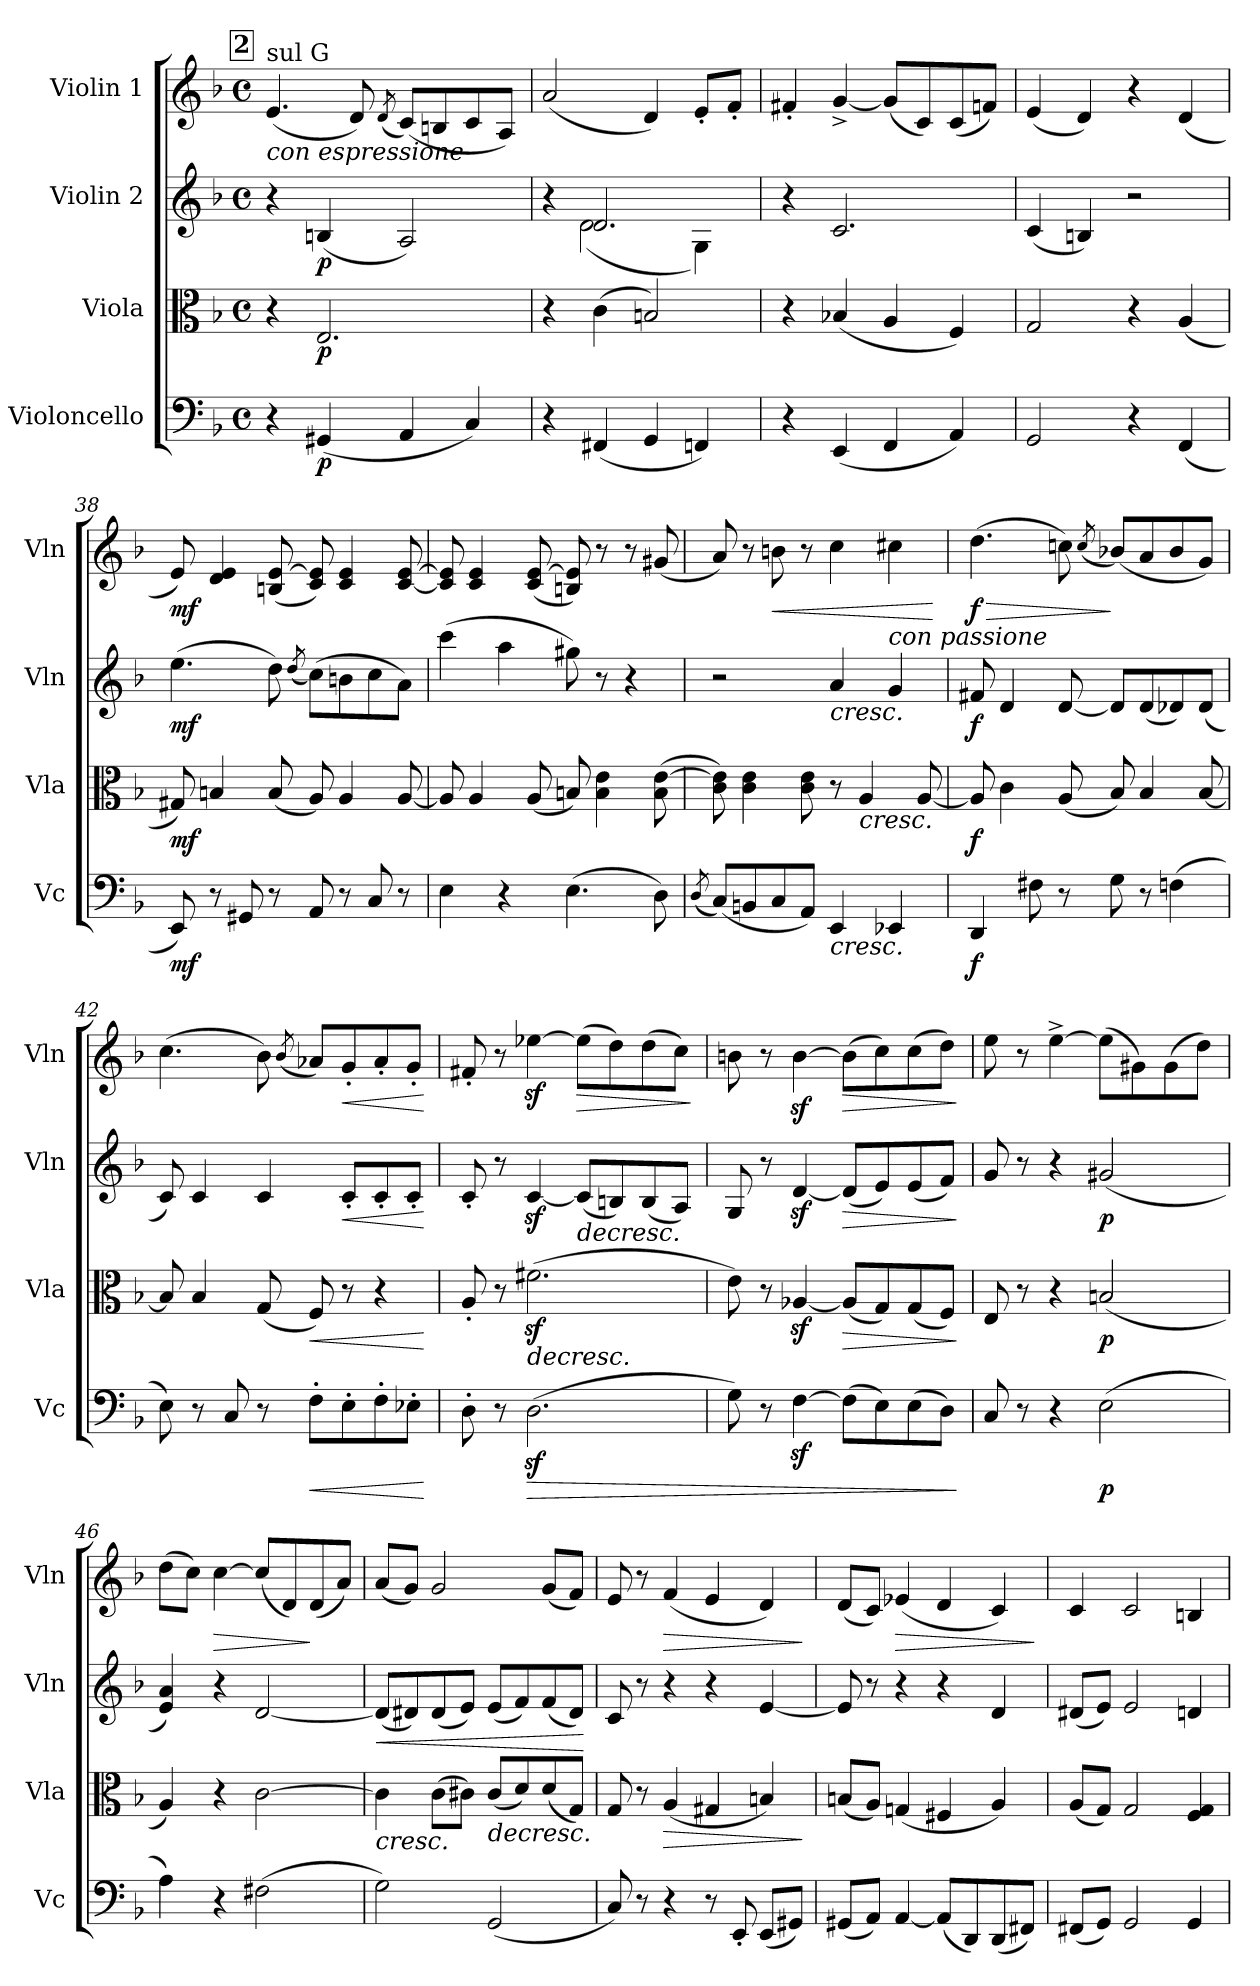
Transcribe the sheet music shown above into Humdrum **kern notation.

**kern	**dynam	**kern	**dynam	**kern	**dynam	**kern	**dynam
*part4	*part4	*part3	*part3	*part2	*part2	*part1	*part1
*staff4	*staff4	*staff3	*staff3	*staff2	*staff2	*staff1	*staff1
*I"Violoncello	*	*I"Viola	*	*I"Violin 2	*	*I"Violin 1	*
*I'Vc	*	*I'Vla	*	*I'Vln	*	*I'Vln	*
!!LO:PB:g=z
*clefF4	*	*clefC3	*	*clefG2	*	*clefG2	*
*k[b-]	*	*k[b-]	*	*k[b-]	*	*k[b-]	*
*M4/4	*	*M4/4	*	*M4/4	*	*M4/4	*
*met(c)	*	*met(c)	*	*met(c)	*	*met(c)	*
!!LO:REH:place=s1:a:B:cj:fs=14:t=2
=34	=34	=34	=34	=34	=34	=34	=34
!	!	!	!	!	!	!LO:TX:a:t=sul G	!
!	!	!	!	!	!	!LO:TX:b:i:t=con espressione	!
4r	.	4r	.	4r	.	(4.e/	.
!	!LO:DY:b	!	!LO:DY:b	!	!LO:DY:b	!	!
(4GG#X/	p	2.E/	p	(4Bn/	p	.	.
.	.	.	.	.	.	8d/)	.
.	.	.	.	.	.	(8qd/	.
4AA/	.	.	.	2A/)	.	(8c/L)	.
.	.	.	.	.	.	8Bn/	.
4C/)	.	.	.	.	.	8c/	.
.	.	.	.	.	.	8A/J)	.
=35	=35	=35	=35	=35	=35	=35	=35
*	*	*	*	*^	*	*	*
4r	.	4r	.	4r	4ryy	.	(2a/	.
(4FF#X/	.	(4c\	.	2.d/	(2d\	.	.	.
4GG/	.	2Bn/)	.	.	.	.	4d/)	.
4FFn/)	.	.	.	.	4G\)	.	8e'/L	.
.	.	.	.	.	.	.	8f'/J	.
*	*	*	*	*v	*v	*	*	*
=36	=36	=36	=36	=36	=36	=36	=36
4r	.	4r	.	4r	.	4f#X'/	.
(4EE/	.	(4B-X/	.	2.c/	.	[4g^/	.
4FF/	.	4A/	.	.	.	(8g/L]	.
.	.	.	.	.	.	8c/)	.
4AA/)	.	4F/)	.	.	.	(8c/	.
.	.	.	.	.	.	8fn/J)	.
=37	=37	=37	=37	=37	=37	=37	=37
2GG/	.	2G/	.	(4c/	.	(4e/	.
.	.	.	.	4Bn/)	.	4d/)	.
4r	.	4r	.	2r	.	4r	.
(4FF/	.	(4A/	.	.	.	(4d/	.
=38	=38	=38	=38	=38	=38	=38	=38
!	!LO:DY:b	!	!LO:DY:b	!	!LO:DY:b	!	!LO:DY:b
8EE/)	mf	8G#X/)	mf	(4.ee\	mf	8e/)	mf
8r	.	4Bn/	.	.	.	4d/ 4e/	.
8GG#X/	.	.	.	.	.	.	.
8r	.	(8B/	.	8dd\)	.	(<8Bn/ [8e/	.
.	.	.	.	(8qdd/	.	.	.
8AA/	.	8A/)	.	(8cc\L)	.	8c/ 8e/])	.
8r	.	4A/	.	8bn\	.	4c/ 4e/	.
8C/	.	.	.	8cc\	.	.	.
8r	.	[8A/	.	8a\J)	.	[8c/ [8e/	.
!!LO:PB:g=z
=39	=39	=39	=39	=39	=39	=39	=39
4E\	.	8A/]	.	(4ccc\	.	8c/] 8e/]	.
.	.	4A/	.	.	.	4c/ 4e/	.
4r	.	.	.	4aa\	.	.	.
.	.	(8A/	.	.	.	(<8c/ [8e/	.
(4.E\	.	8Bn/)	.	8gg#X\)	.	8Bn/ 8e/])	.
.	.	4B\ 4e\	.	8r	.	8r	.
.	.	.	.	4r	.	8r	.
8D\)	.	(8B\ [8e\	.	.	.	(8g#X/	.
=40	=40	=40	=40	=40	=40	=40	=40
(8qD/	.	.	.	.	.	.	.
(8C/L)	.	8c\ 8e\])	.	2r	.	8a/)	.
8BBn/	.	4c\ 4e\	.	.	.	8r	.
!	!	!	!	!	!	!	!LO:HP:b
8C/	.	.	.	.	.	8bn\	<
8AA/J)	.	8c\ 8e\	.	.	.	8r	.
!	!LO:HP:b	!	!	!	!LO:HP:b	!	!
4EE/	<	8r	.	4a/	<	4cc\	.
!	!	!	!LO:HP:b	!	!	!	!
.	.	4A/	<	.	.	.	.
!	!	!	!	!	!	!LO:TX:b:i:t=con passione	!
4EE-X/	.	.	.	4g/	.	4cc#X\	.
.	.	[8A/	.	.	.	.	.
.	.	.	.	.	.	.	[
=41	=41	=41	=41	=41	=41	=41	=41
!	!LO:DY:b	!	!LO:DY:b	!	!LO:DY:b	!	!LO:HP:b
!	!	!	!	!	!	!	!LO:DY:n=1:b
4DD/	f	8A/]	f	8f#X/	f	(4.dd\	> f
.	.	4c\	.	4d/	.	.	.
8F#X\	.	.	.	.	.	.	.
8r	.	(8A/	.	[8d/	.	8ccn\)	.
.	.	.	.	.	.	(8qcc/	.
8G\	.	8B-/)	.	8d/L]	.	(8b-X/L)	]
8r	.	4B-/	.	(8d/	.	8a/	.
(4Fn\	.	.	.	8d-X/)	.	8b-/	.
.	.	[8B-/	.	(8d-/J	.	8g/J)	.
=42	=42	=42	=42	=42	=42	=42	=42
8E\)	.	8B-/]	.	8c/)	.	(4.cc\	.
8r	.	4B-/	.	4c/	.	.	.
8C/	.	.	.	.	.	.	.
8r	.	(8G/	.	4c/	.	8b-\)	.
.	.	.	.	.	.	(8qb-/	.
!	!LO:HP:b	!	!LO:HP:b	!	!	!	!
8F'\L	<	8F/)	<	.	.	8a-X/L)	.
!	!	!	!	!	!LO:HP:b	!	!LO:HP:b
8E'\	.	8r	.	8c'/L	<	8g'/	<
8F'\	.	4r	.	8c'/	.	8a-'/	.
8E-X'\J	.	.	.	8c'/J	.	8g'/J	.
.	[	.	[	.	[	.	[
!!LO:LB:g=z
=43	=43	=43	=43	=43	=43	=43	=43
8D'\	.	8A'/	.	8c'/	.	8f#X'/	.
8r	.	8r	.	8r	.	8r	.
!	!LO:HP:b	!	!LO:HP:b	!	!	!	!
(2.Dz<\	>	(2.f#Xz<\	>	[4cz</	.	[4ee-Xz<\	.
!	!	!	!	!	!LO:HP:b	!	!LO:HP:b
.	.	.	.	(8c/L]	>	(8ee-\L]	>
.	.	.	.	8Bn/)	.	8dd\)	.
.	.	.	.	(8B/	.	(8dd\	.
.	.	.	.	8A/J)	.	8cc\J)	.
.	.	.	.	.	[	.	]
=44	=44	=44	=44	=44	=44	=44	=44
8G\)	.	8e\)	.	8G/	.	8bn\	.
8r	[	8r	[	8r	.	8r	.
[4Fz<\	.	[4A-Xz</	.	[4dz</	.	[4bz<\	.
!	!	!	!LO:HP:b	!	!LO:HP:b	!	!LO:HP:b
(8F\L]	.	(8A-/L]	>	(8d/L]	>	(8b\L]	>
8E\)	.	8G/)	.	8e/)	.	8cc\)	.
(8E\	.	(8G/	.	(8e/	.	(8cc\	.
8D\J)	.	8F/J)	.	8f/J)	.	8dd\J)	.
.	]	.	]	.	]	.	]
=45	=45	=45	=45	=45	=45	=45	=45
8C/	.	8E/	.	8g/	.	8ee\	.
8r	.	8r	.	8r	.	8r	.
!	!	!	!	!	!	!	!LO:DY:b
!	!	!	!	!	!	!	!LO:DY:n=1:b
4r	.	4r	.	4r	.	[4ee^\	p other-dynamics
!	!LO:DY:b	!	!LO:DY:b	!	!LO:DY:b	!	!
(2E\	p	(2Bn/	p	(2g#X/	p	(8ee\L]	.
.	.	.	.	.	.	8g#X\)	.
.	.	.	.	.	.	(8g#\	.
.	.	.	.	.	.	8dd\J)	.
=46	=46	=46	=46	=46	=46	=46	=46
4A\)	.	4A/)	.	4e/ 4a/)	.	(8dd\L	.
.	.	.	.	.	.	8cc\J)	.
!	!	!	!	!	!	!	!LO:HP:b
4r	.	4r	.	4r	.	[4cc\	>
(2F#X\	.	[2c\	.	[2d/	.	(8cc/L]	.
.	.	.	.	.	.	8d/)	.
.	.	.	.	.	.	(8d/	]
.	.	.	.	.	.	8a/J)	.
=47	=47	=47	=47	=47	=47	=47	=47
!	!	!	!LO:HP:b	!	!LO:HP:b	!	!
2G\)	.	4c\]	<	(8d/L]	<	(8a/L	.
.	.	.	.	8d#X/)	.	8g/J)	.
.	.	(8c\L	.	(8d#/	.	2g/	.
.	.	8c#X\J)	.	8e/J)	.	.	.
!	!	!	!LO:HP:n=1:b	!	!	!	!
(2GG/	.	(8c#/L	] >	(8e/L	]	.	.
.	.	8d/)	.	8f/)	.	.	.
.	.	(8d/	.	(8f/	.	(8g/L	.
.	.	8G/J)	.	8d#/J)	.	8f/J)	.
.	.	.	[	.	[	.	.
!!LO:LB:g=z
=48	=48	=48	=48	=48	=48	=48	=48
8C/)	.	8G/	.	8c/	.	8e/	.
8r	.	8r	.	8r	.	8r	.
!	!	!	!LO:HP:b	!	!	!	!LO:HP:b
4r	.	(4A/	>	4r	.	(4f/	>
8r	.	4G#X/	.	4r	.	4e/	.
8EE'/	.	.	.	.	.	.	.
(8EE/L	.	4Bn/)	.	[4e/	.	4d/)	.
8GG#X/J)	.	.	.	.	.	.	.
.	.	.	]	.	.	.	]
=49	=49	=49	=49	=49	=49	=49	=49
(8GG#X/L	.	(8Bn/L	.	8e/]	.	(8d/L	.
8AA/J)	.	8A/J)	.	8r	.	8c/J)	.
!	!	!	!	!	!	!	!LO:HP:b
[4AA/	.	(4Gn/	.	4r	.	(4e-X/	>
(8AA/L]	.	4F#X/	.	4r	.	4d/	.
8DD/)	.	.	.	.	.	.	.
(8DD/	.	4A/)	.	4d/	.	4c/)	.
8FF#X/J)	.	.	.	.	.	.	.
.	.	.	]	.	.	.	]
=50	=50	=50	=50	=50	=50	=50	=50
(8FF#X/L	.	(8A/L	.	(8d#X/L	.	4c/	.
8GG/J)	.	8G/J)	.	8e/J)	.	.	.
2GG/	.	2G/	.	2e/	.	2c/	.
4GG/	.	4F/ 4G/	.	4dn/	.	4Bn/	.
=	=	=	=	=	=	=	=
*-	*-	*-	*-	*-	*-	*-	*-
